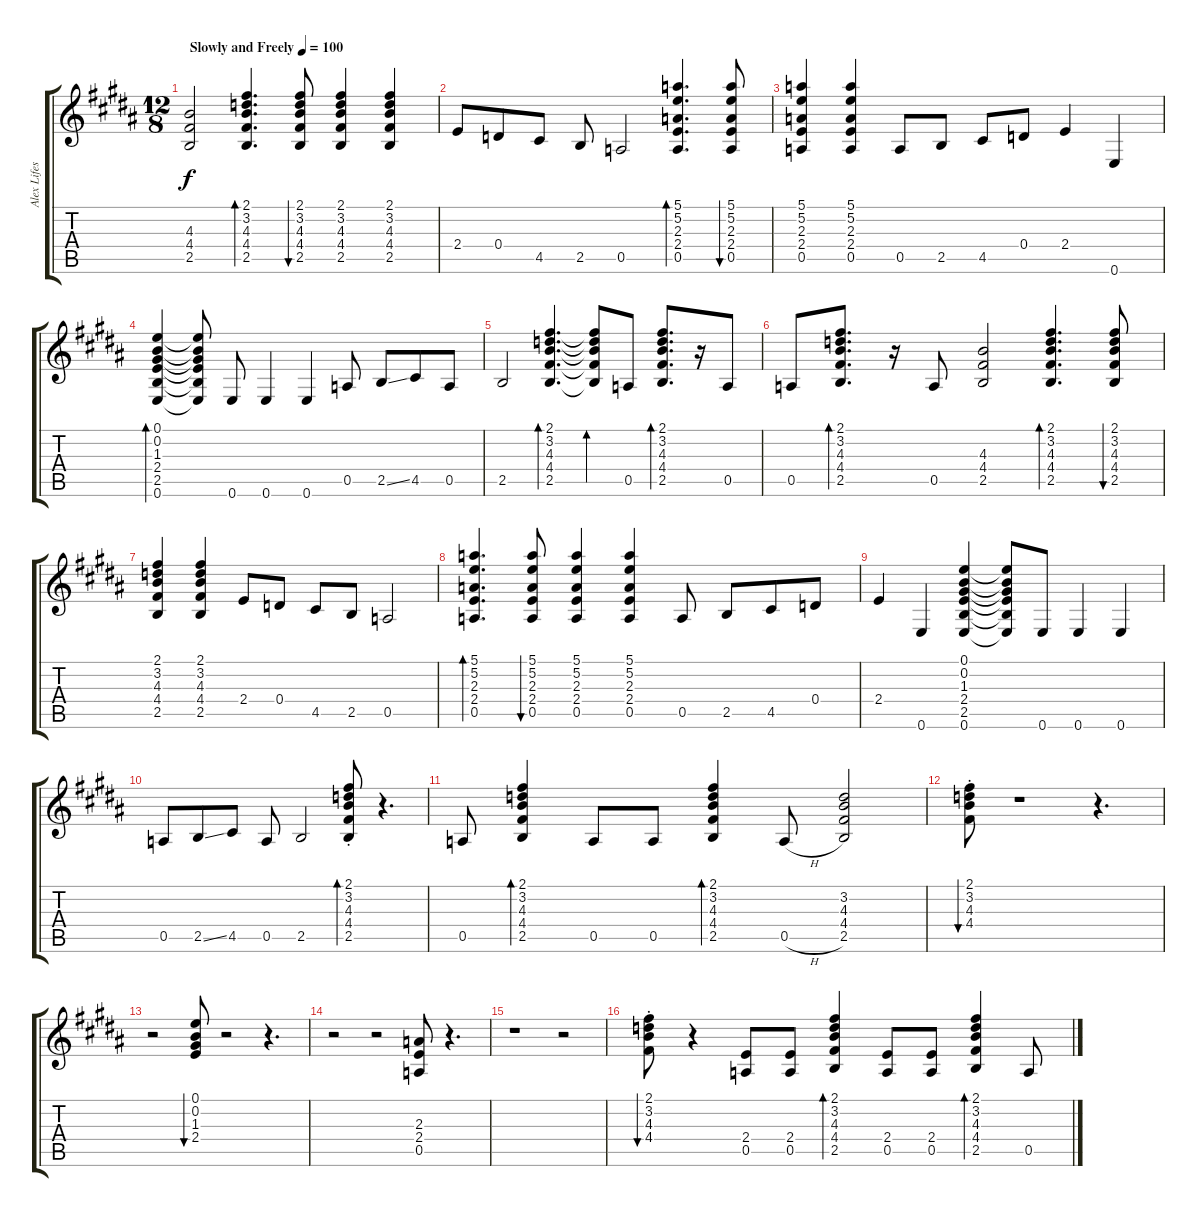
\track ("Alex Lifeson Guitar" "Alex Lifes") {instrument overdrivenguitar}
\staff {score tabs}
\tuning (E4 B3 G3 D3 A2 E2) {hide}
\ts (12 8)
\tempo (100 "Slowly and Freely")
\clef g2
\ks b
(4.3 4.4 2.5).2{dy f instrument overdrivenguitar} (2.1 3.2 4.3 4.4 2.5).4{d bd 60} (2.1 3.2 4.3 4.4 2.5).8{bu 60} (2.1 3.2 4.3 4.4 2.5).4 (2.1 3.2 4.3 4.4 2.5).4 |
2.4.8 0.4.8 4.5.8 2.5.8 0.5.2 (5.1 5.2 2.3 2.4 0.5).4{d bd 60} (5.1 5.2 2.3 2.4 0.5).8{bu 60} |
(5.1 5.2 2.3 2.4 0.5).4 (5.1 5.2 2.3 2.4 0.5).4 0.5.8 2.5.8 4.5.8 0.4.8 2.4.4 0.6.4 |
(0.1 0.2 1.3 2.4 2.5 0.6).4{bd 30} (0.1{t} 0.2{t} 1.3{t} 2.4{t} 2.5{t} 0.6{t}).8 0.6.8 0.6.4 0.6.4 0.5.8 2.5{ss}.8 4.5.8 0.5.8 |
2.5.2 (2.1 3.2 4.3 4.4 2.5).4{d bd 240} (2.1{t} 3.2{t} 4.3{t} 4.4{t} 2.5{t}).8{bd 240} 0.5.8 (2.1 3.2 4.3 4.4 2.5).8{d bd 120} r.16 0.5.8 |
0.5.8 (2.1 3.2 4.3 4.4 2.5).8{d bd 120} r.16 0.5.8 (4.3 4.4 2.5).2 (2.1 3.2 4.3 4.4 2.5).4{d bd 60} (2.1 3.2 4.3 4.4 2.5).8{bu 60} |
(2.1 3.2 4.3 4.4 2.5).4 (2.1 3.2 4.3 4.4 2.5).4 2.4.8 0.4.8 4.5.8 2.5.8 0.5.2 |
(5.1 5.2 2.3 2.4 0.5).4{d bd 60} (5.1 5.2 2.3 2.4 0.5).8{bu 60} (5.1 5.2 2.3 2.4 0.5).4 (5.1 5.2 2.3 2.4 0.5).4 0.5.8 2.5.8 4.5.8 0.4.8 |
2.4.4 0.6.4 (0.1 0.2 1.3 2.4 2.5 0.6).4 (0.1{t} 0.2{t} 1.3{t} 2.4{t} 2.5{t} 0.6{t}).8 0.6.8 0.6.4 0.6.4 |
0.5.8 2.5{ss}.8 4.5.8 0.5.8 2.5.2 (2.1 3.2 4.3 4.4 2.5{st}).8{bd 30} r.4{d} |
0.5.8 (2.1 3.2 4.3 4.4 2.5).4{bd 120} 0.5.8 0.5.8 (2.1 3.2 4.3 4.4 2.5).4{bd 120} 0.5{h}.8 (3.2 4.3 4.4 2.5).2{volume 10 instrument overdrivenguitar} |
(2.1 3.2 4.3 4.4{st}).8{bu 30} r.1 r.4{d} |
r.2 (0.1 0.2 1.3 2.4).8{bu 30} r.2 r.4{d} |
r.2 r.2 (2.3 2.4 0.5).8 r.4{d} |
r.1 r.2 |
(2.1 3.2 4.3 4.4{st}).8{bu 30} r.4 (2.4 0.5).8 (2.4 0.5).8 (2.1 3.2 4.3 4.4 2.5).4{bd 120} (2.4 0.5).8 (2.4 0.5).8 (2.1 3.2 4.3 4.4 2.5).4{bd 120} 0.5{h}.8
